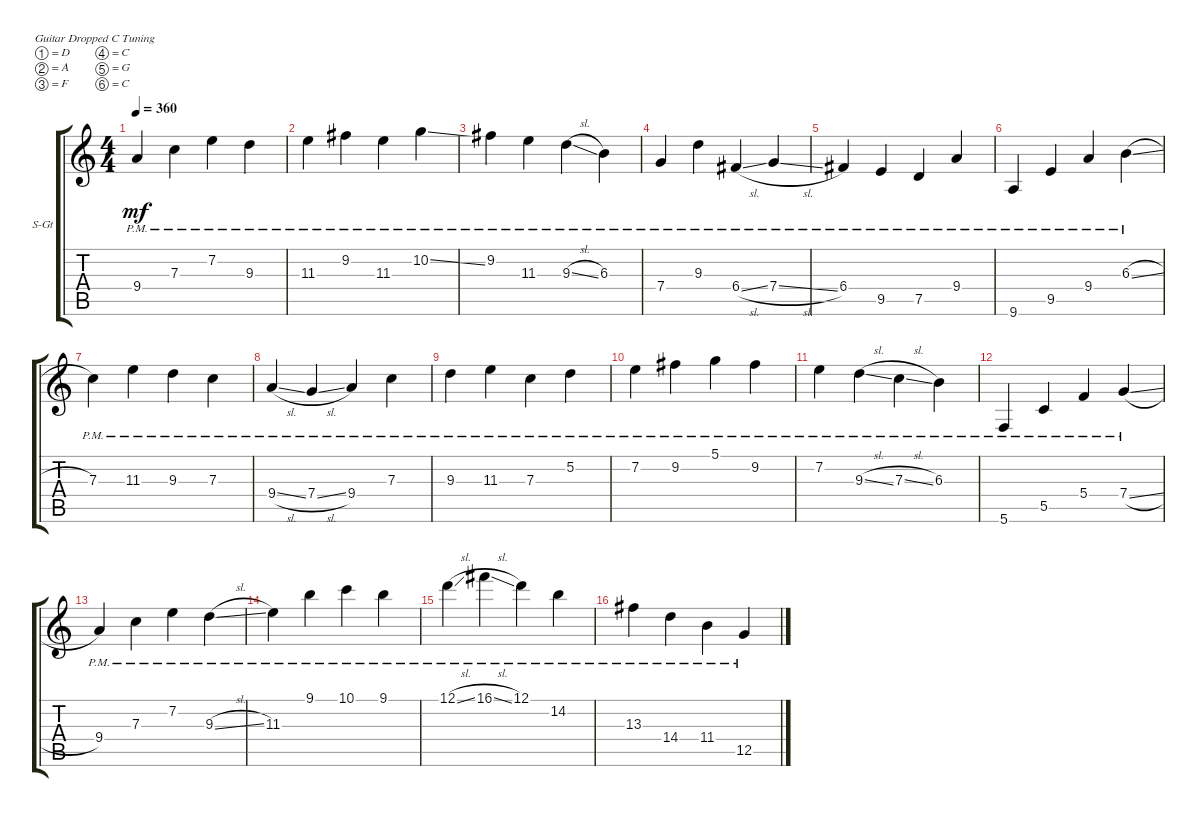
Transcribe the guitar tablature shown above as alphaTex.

\defaultSystemsLayout 4
\bracketExtendMode groupsimilarinstruments
\firstSystemTrackNameOrientation horizontal
\otherSystemsTrackNameOrientation horizontal
\track ("Aaron Marshall" "S-Gt") {instrument acousticguitarsteel}
\staff {score tabs}
\tuning (D4 A3 F3 C3 G2 C2)
\ts (4 4)
\tempo 360
\clef g2
\ks c
9.4{pm}.4{dy mf} 7.3{pm}.4 7.2{pm}.4 9.3{pm}.4 |
11.3{pm}.4 9.2{pm}.4 11.3{pm}.4 10.2{ss pm}.4 |
9.2{pm}.4 11.3{pm}.4 9.3{sl pm}.4 6.3{pm}.4 |
7.4{pm}.4 9.3{pm}.4 6.4{sl pm}.4 7.4{sl pm}.4 |
6.4{pm}.4 9.5{pm}.4 7.5{pm}.4 9.4{pm}.4 |
9.6{pm}.4 9.5{pm}.4 9.4{pm}.4 6.3{sl pm}.4 |
7.3{pm}.4 11.3{pm}.4 9.3{pm}.4 7.3{pm}.4 |
9.4{sl pm}.4 7.4{sl pm}.4 9.4{pm}.4 7.3{pm}.4 |
9.3{pm}.4 11.3{pm}.4 7.3{pm}.4 5.2{pm}.4 |
7.2{pm}.4 9.2{pm}.4 5.1{pm}.4 9.2{pm}.4 |
7.2{pm}.4 9.3{sl pm}.4 7.3{sl pm}.4 6.3{pm}.4 |
5.6{pm}.4 5.5{pm}.4 5.4{pm}.4 7.4{sl pm}.4 |
9.4{pm}.4 7.3{pm}.4 7.2{pm}.4 9.3{sl pm}.4 |
11.3{pm}.4 9.1{pm}.4 10.1{pm}.4 9.1{pm}.4 |
12.1{sl pm}.4 16.1{sl pm}.4 12.1{pm}.4 14.2{pm}.4 |
13.3{pm}.4 14.4{pm}.4 11.4{pm}.4 12.5{sl pm}.4
